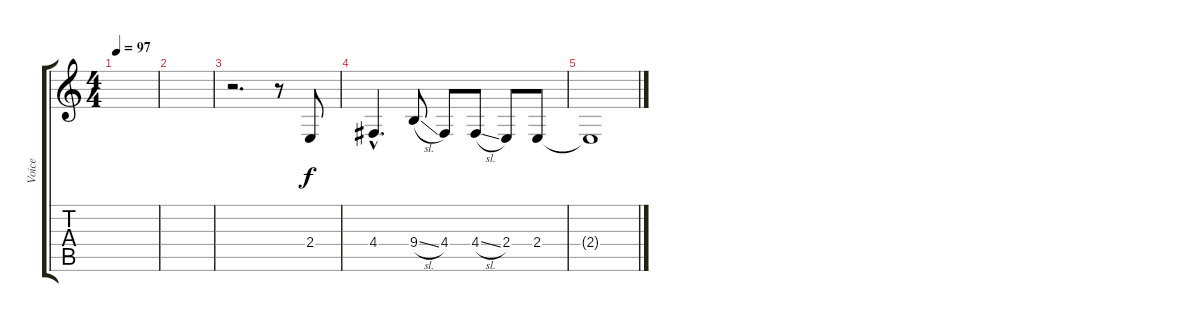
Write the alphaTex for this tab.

\track ("Voice" "Voice") {instrument cello}
\staff {score tabs}
\tuning (E4 B3 G3 D3 A2 E2) {hide}
\ts (4 4)
\tempo 97
\clef g2
\ks c
|
|
r.2{d} r.8 2.4.8 |
4.4{hac}.4{d} 9.4{sl}.8 4.4.8 4.4{sl}.8 2.4.8 2.4.8{volume 0} |
2.4{t}.1
